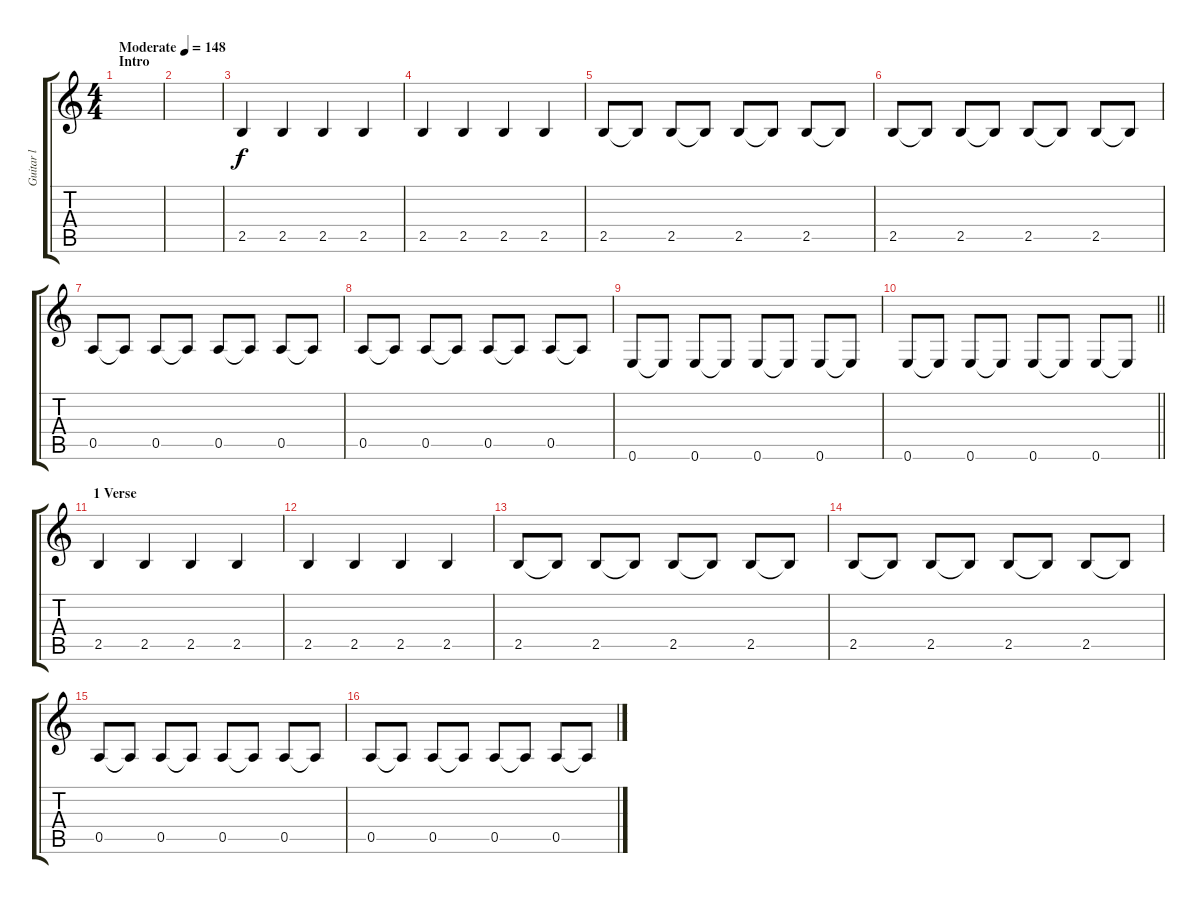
\track ("Guitar l" "Guitar l") {instrument distortionguitar}
\staff {score tabs}
\tuning (E4 B3 G3 D3 A2 E2) {hide}
\ts (4 4)
\section ("" "Intro")
\tempo (148 "Moderate")
\clef g2
\ks c
|
|
2.5.4 2.5.4 2.5.4 2.5.4 |
2.5.4 2.5.4 2.5.4 2.5.4 |
2.5.8 2.5{t}.8 2.5.8 2.5{t}.8 2.5.8 2.5{t}.8 2.5.8 2.5{t}.8 |
2.5.8 2.5{t}.8 2.5.8 2.5{t}.8 2.5.8 2.5{t}.8 2.5.8 2.5{t}.8 |
0.5.8 0.5{t}.8 0.5.8 0.5{t}.8 0.5.8 0.5{t}.8 0.5.8 0.5{t}.8 |
0.5.8 0.5{t}.8 0.5.8 0.5{t}.8 0.5.8 0.5{t}.8 0.5.8 0.5{t}.8 |
0.6.8 0.6{t}.8 0.6.8 0.6{t}.8 0.6.8 0.6{t}.8 0.6.8 0.6{t}.8 |
\barLineRight lightlight
0.6.8 0.6{t}.8 0.6.8 0.6{t}.8 0.6.8 0.6{t}.8 0.6.8 0.6{t}.8 |
\section ("" "1 Verse")
2.5.4 2.5.4 2.5.4 2.5.4 |
2.5.4 2.5.4 2.5.4 2.5.4 |
2.5.8 2.5{t}.8 2.5.8 2.5{t}.8 2.5.8 2.5{t}.8 2.5.8 2.5{t}.8 |
2.5.8 2.5{t}.8 2.5.8 2.5{t}.8 2.5.8 2.5{t}.8 2.5.8 2.5{t}.8 |
0.5.8 0.5{t}.8 0.5.8 0.5{t}.8 0.5.8 0.5{t}.8 0.5.8 0.5{t}.8 |
0.5.8 0.5{t}.8 0.5.8 0.5{t}.8 0.5.8 0.5{t}.8 0.5.8 0.5{t}.8
